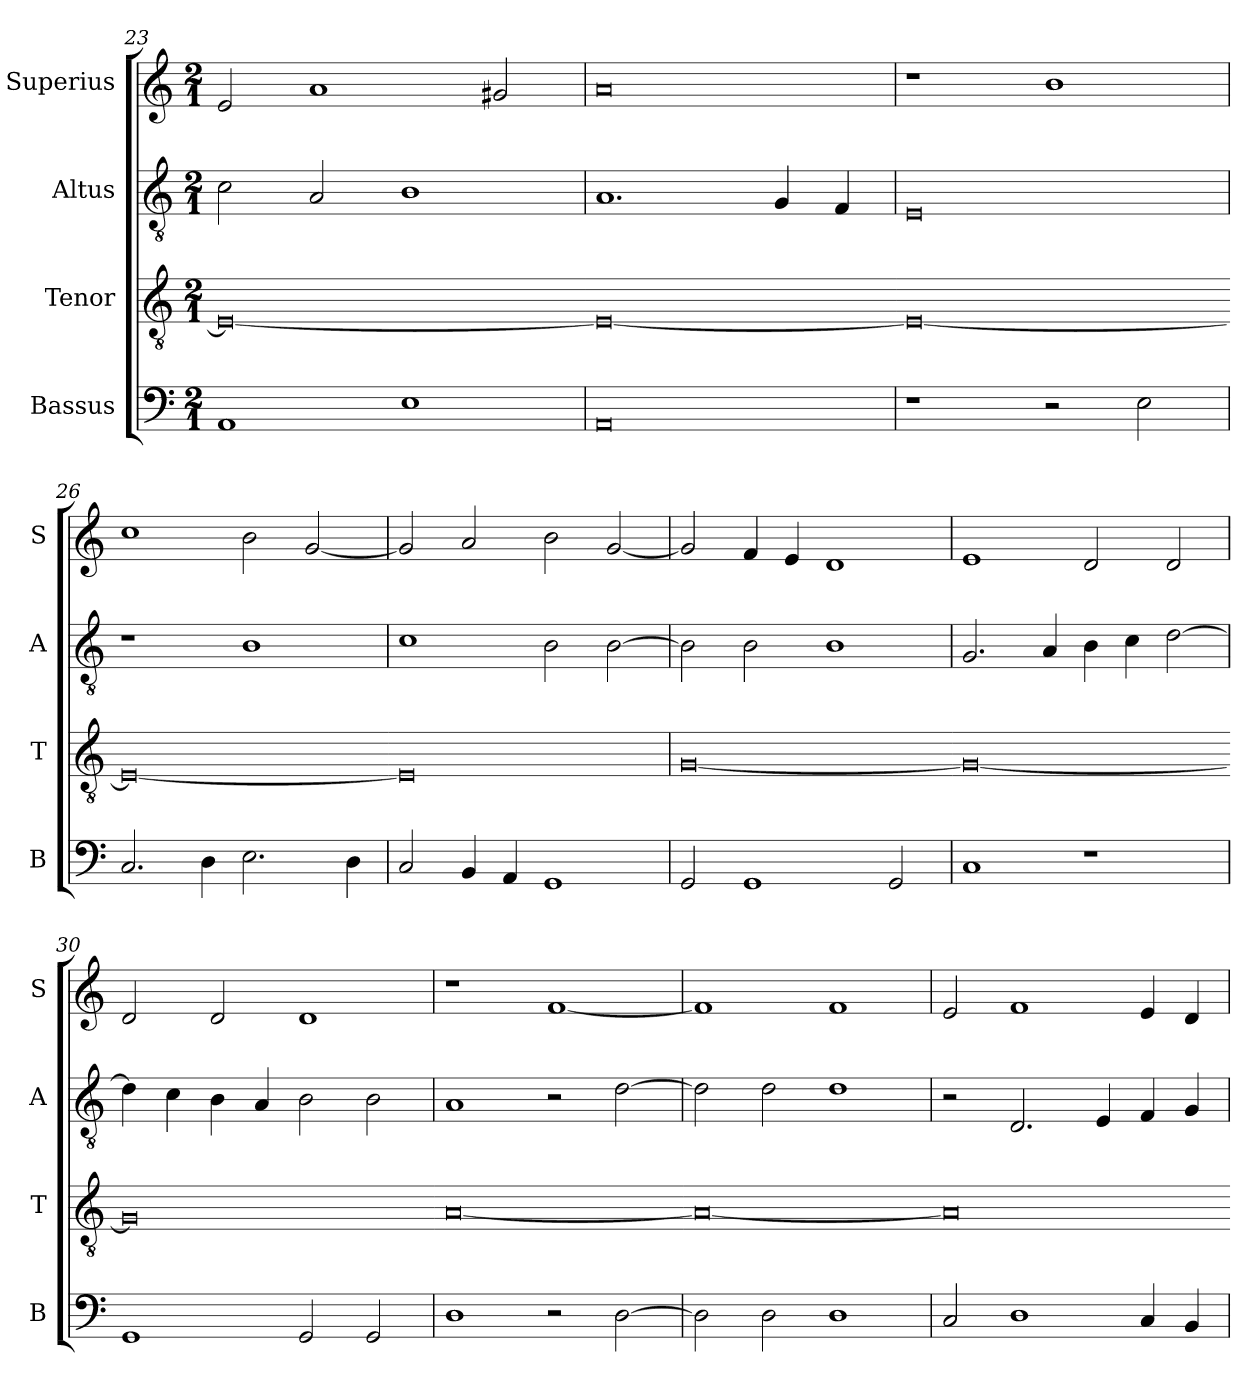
**kern	**kern	**kern	**kern
*part4	*part3	*part2	*part1
*staff4	*staff3	*staff2	*staff1
*I"Bassus	*I"Tenor	*I"Altus	*I"Superius
*I'B	*I'T	*I'A	*I'S
*clefF4	*clefGv2	*clefGv2	*clefG2
*k[]	*k[]	*k[]	*k[]
*M2/1	*M2/1	*M2/1	*M2/1
=23	=23	=23	=23
1AA	0E/_	2c\	2e/
.	.	2A/	1a
1E	.	1B	.
.	.	.	2g#X/
=24	=24-	=24	=24
0AA	0E/_	1.A	0a
.	.	4G/	.
.	.	4F/	.
=25	=25-	=25	=25
1r	0E/_	0E	1r
2r	.	.	1b
2E\	.	.	.
=26	=26-	=26	=26
2.C/	0E/_	1r	1cc
4D\	.	.	.
2.E\	.	1B	2b\
.	.	.	[2g/
4D\	.	.	.
=27	=27-	=27	=27
2C/	0E/]	1c	2g/]
4BB/	.	.	2a/
4AA/	.	.	.
1GG	.	2B\	2b\
.	.	[2B\	[2g/
=28	=28	=28	=28
2GG/	[0G/	2B\]	2g/]
1GG	.	2B\	4f/
.	.	.	4e/
.	.	1B	1d
2GG/	.	.	.
=29	=29-	=29	=29
1C	0G/_	2.G/	1e
.	.	4A/	.
1r	.	4B\	2d/
.	.	4c\	.
.	.	[2d\	2d/
=30	=30-	=30	=30
1GG	0G/]	4d\]	2d/
.	.	4c\	.
.	.	4B\	2d/
.	.	4A/	.
2GG/	.	2B\	1d
2GG/	.	2B\	.
=31	=31-	=31	=31
1D	[0A/	1A	1r
2r	.	2r	[1f
[2D\	.	[2d\	.
=32	=32-	=32	=32
2D\]	0A/_	2d\]	1f]
2D\	.	2d\	.
1D	.	1d	1f
=33	=33-	=33	=33
2C/	0A/]	2r	2e/
1D	.	2.D/	1f
.	.	4E/	.
4C/	.	4F/	4e/
4BB/	.	4G/	4d/
=	=-	=	=
*-	*-	*-	*-
